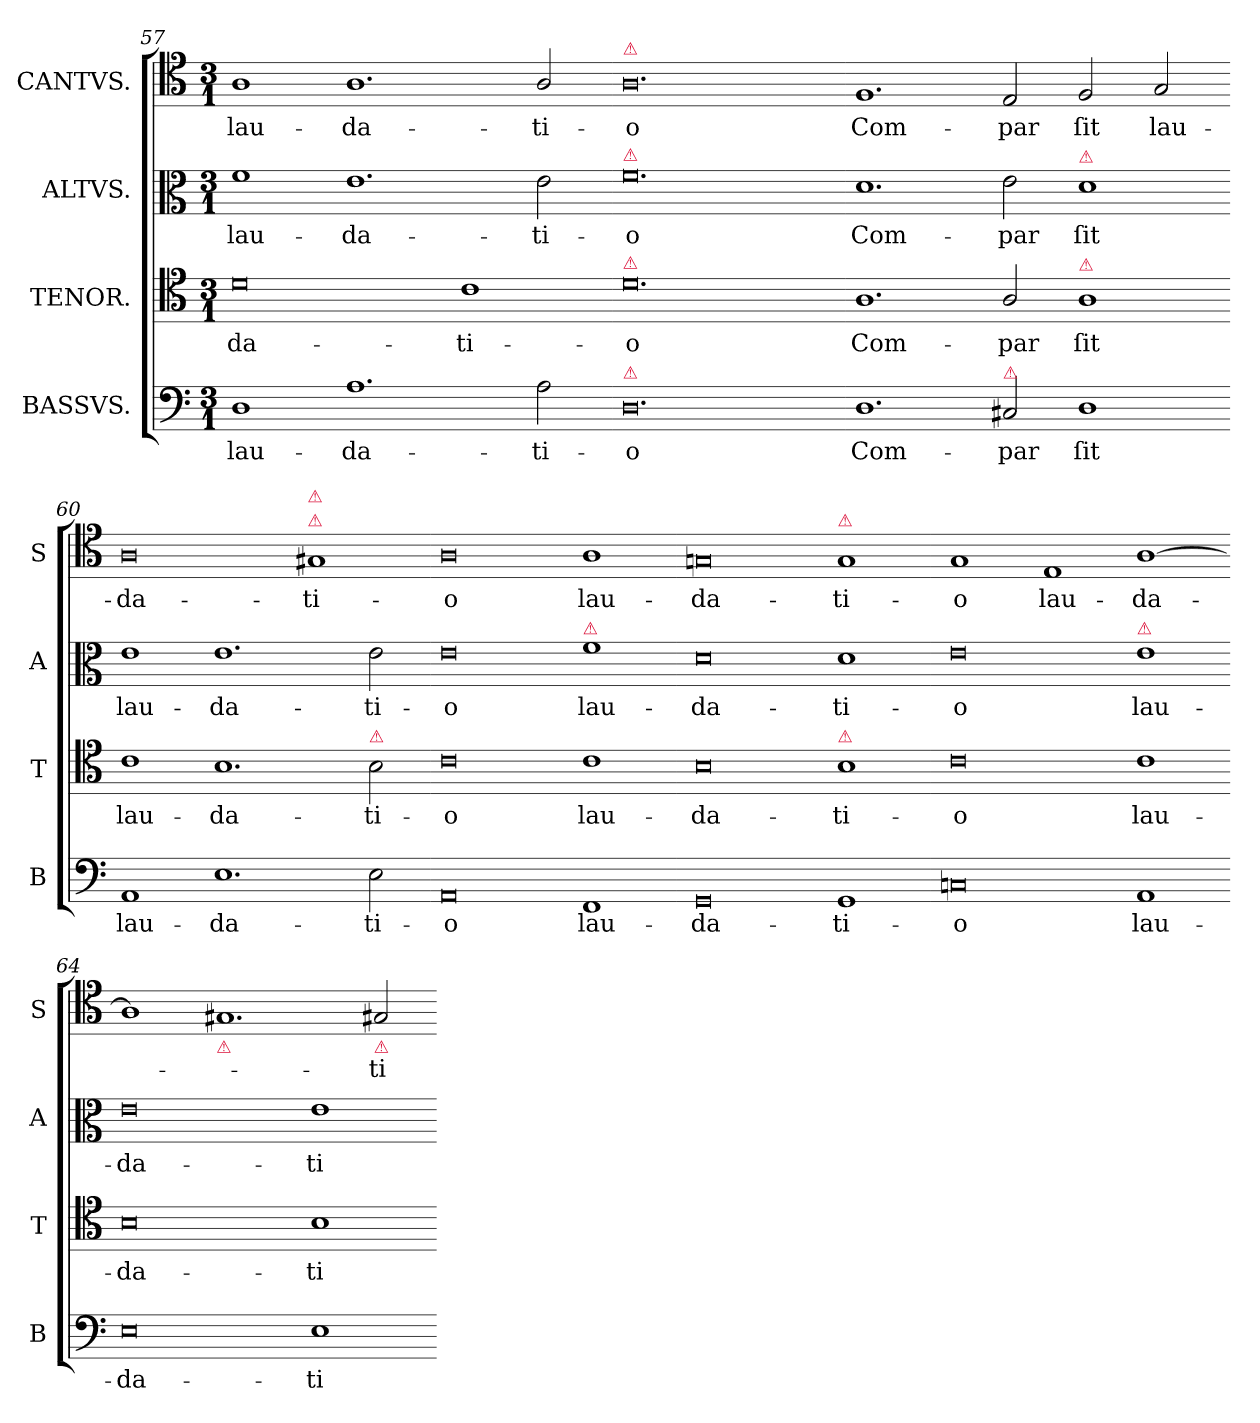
**kern	**text	**kern	**text	**kern	**text	**kern	**text
*part4	*part4	*part3	*part3	*part2	*part2	*part1	*part1
*staff4	*staff4	*staff3	*staff3	*staff2	*staff2	*staff1	*staff1
*I"BASSVS.	*	*I"TENOR.	*	*I"ALTVS.	*	*I"CANTVS.	*
*I'B	*	*I'T	*	*I'A	*	*I'S	*
*clefF4	*	*clefC4	*	*clefC3	*	*clefC4	*
*k[]	*	*k[]	*	*k[]	*	*k[]	*
*M3/1	*	*M3/1	*	*M3/1	*	*M3/1	*
=57	=57	=57	=57	=57	=57	=57	=57
1D	lau-	0d	-da-	1f	lau-	1A	lau-
1.A	-da-	.	.	1.e	-da-	1.A	-da-
.	.	1c	-ti-	.	.	.	.
2A\	-ti-	.	.	2e\	-ti-	2A/	-ti-
=58-	=58-	=58-	=58-	=58-	=58-	=58-	=58-
!	!	!	!	!	!	!LO:TX:a:color=crimson:t=⚠	!
!	!	!	!	!LO:TX:a:color=crimson:t=⚠	!	!	!
!	!	!LO:TX:a:color=crimson:t=⚠	!	!	!	!	!
!LO:TX:a:color=crimson:t=⚠	!	!	!	!	!	!	!
0.D	-o	0.d	-o	0.f	-o	0.A	-o
=59-	=59-	=59-	=59-	=59-	=59-	=59-	=59-
!	!LO:LY:i	!	!LO:LY:i	!	!LO:LY:i	!	!LO:LY:i
1.D	Com-	1.A	Com-	1.d	Com-	1.F	Com-
!LO:TX:a:color=crimson:t=⚠	!	!	!	!	!	!	!
!	!LO:LY:i	!	!LO:LY:i	!	!LO:LY:i	!	!LO:LY:i
2C#X/	-par	2A/	-par	2e\	-par	2E/	-par
!	!	!	!	!LO:TX:a:color=crimson:t=⚠	!	!	!
!	!	!LO:TX:a:color=crimson:t=⚠	!	!	!	!	!
!	!LO:LY:i	!	!LO:LY:i	!	!LO:LY:i	!	!LO:LY:i
1D	ſit	1A	ſit	1d	ſit	2F/	ſit
!	!	!	!	!	!	!	!LO:LY:i
.	.	.	.	.	.	2G/	lau-
=60-	=60-	=60-	=60-	=60-	=60-	=60-	=60-
!	!LO:LY:i	!	!LO:LY:i	!	!LO:LY:i	!	!LO:LY:i
1AA	lau-	1c	lau-	1e	lau-	0A	-da-
!	!LO:LY:i	!	!LO:LY:i	!	!LO:LY:i	!	!
1.E	-da-	1.B	-da-	1.e	-da-	.	.
!	!	!	!	!	!	!LO:TX:a:color=crimson:t=⚠	!
!	!	!	!	!	!	!LO:TX:a:color=crimson:t=⚠	!
!	!	!	!	!	!	!	!LO:LY:i
.	.	.	.	.	.	1G#X	-ti-
!	!	!LO:TX:a:color=crimson:t=⚠	!	!	!	!	!
!	!LO:LY:i	!	!LO:LY:i	!	!LO:LY:i	!	!
2E\	-ti-	2B\	-ti-	2e\	-ti-	.	.
=61-	=61-	=61-	=61-	=61-	=61-	=61-	=61-
!	!LO:LY:i	!	!LO:LY:i	!	!LO:LY:i	!	!LO:LY:i
0AA	-o	0c	-o	0e	-o	0A	-o
!	!	!	!	!LO:TX:a:color=crimson:t=⚠	!	!	!
1FF	lau-	1c	lau-	1f	lau-	1A	lau-
=62-	=62-	=62-	=62-	=62-	=62-	=62-	=62-
0GG	-da-	0B	-da-	0d	-da-	0Gn	-da-
!	!	!	!	!	!	!LO:TX:a:color=crimson:t=⚠	!
!	!	!LO:TX:a:color=crimson:t=⚠	!	!	!	!	!
1GG	-ti-	1B	-ti-	1d	-ti-	1G	-ti-
=63-	=63-	=63-	=63-	=63-	=63-	=63-	=63-
0Cn	-o	0c	-o	0e	-o	1G	-o
!	!	!	!	!	!	!	!LO:LY:i
.	.	.	.	.	.	1E	lau-
!	!	!	!	!LO:TX:a:color=crimson:t=⚠	!	!	!
!	!LO:LY:i	!	!LO:LY:i	!	!LO:LY:i	!	!LO:LY:i
1AA	lau-	1c	lau-	1e	lau-	[1A	-da-
=64-	=64-	=64-	=64-	=64-	=64-	=64-	=64-
!	!LO:LY:i	!	!LO:LY:i	!	!LO:LY:i	!	!
0E	-da-	0B	-da-	0e	-da-	1A]	.
!	!	!	!	!	!	!LO:TX:b:color=crimson:t=⚠	!
.	.	.	.	.	.	1.G#X	.
!	!LO:LY:i	!	!LO:LY:i	!	!LO:LY:i	!	!
1E	-ti-	1B	-ti-	1e	-ti-	.	.
!	!	!	!	!	!	!LO:TX:b:color=crimson:t=⚠	!
!	!	!	!	!	!	!	!LO:LY:i
.	.	.	.	.	.	2G#X/	-ti-
=-	=-	=-	=-	=-	=-	=-	=-
*-	*-	*-	*-	*-	*-	*-	*-
